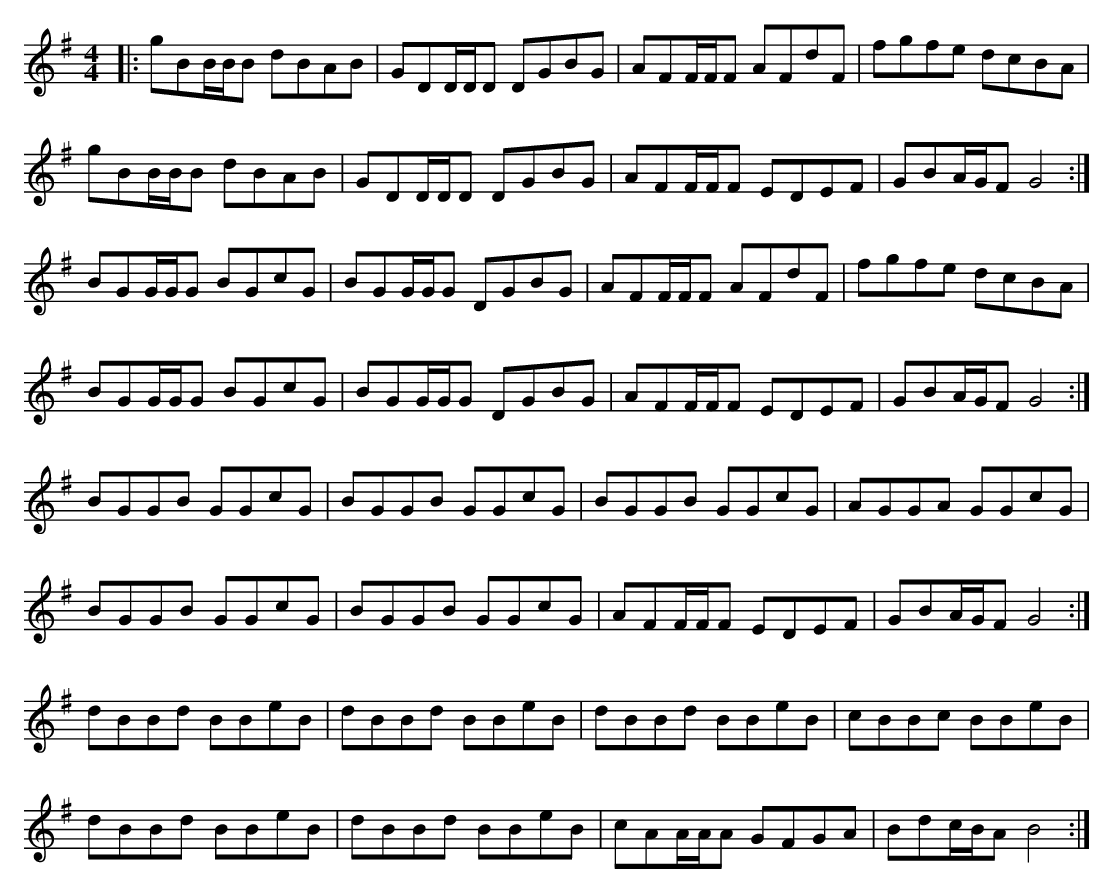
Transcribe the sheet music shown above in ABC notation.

X:1
M:4/4
K:G
|:gBB/B/B dBAB|GDD/D/D DGBG|AFF/F/F AFdF|fgfe dcBA|
gBB/B/B dBAB|GDD/D/D DGBG|AFF/F/F EDEF|GBA/G/F G4:|
BGG/G/G BGcG|BGG/G/G DGBG|AFF/F/F AFdF|fgfe dcBA|
BGG/G/G BGcG|BGG/G/G DGBG|AFF/F/F EDEF|GBA/G/F G4:|
BGGB GGcG|BGGB GGcG|BGGB GGcG|AGGA GGcG|
BGGB GGcG|BGGB GGcG|AFF/F/F EDEF|GBA/G/F G4:|
dBBd BBeB|dBBd BBeB|dBBd BBeB|cBBc BBeB|
dBBd BBeB|dBBd BBeB|cAA/A/A GFGA|Bdc/B/A B4:|
